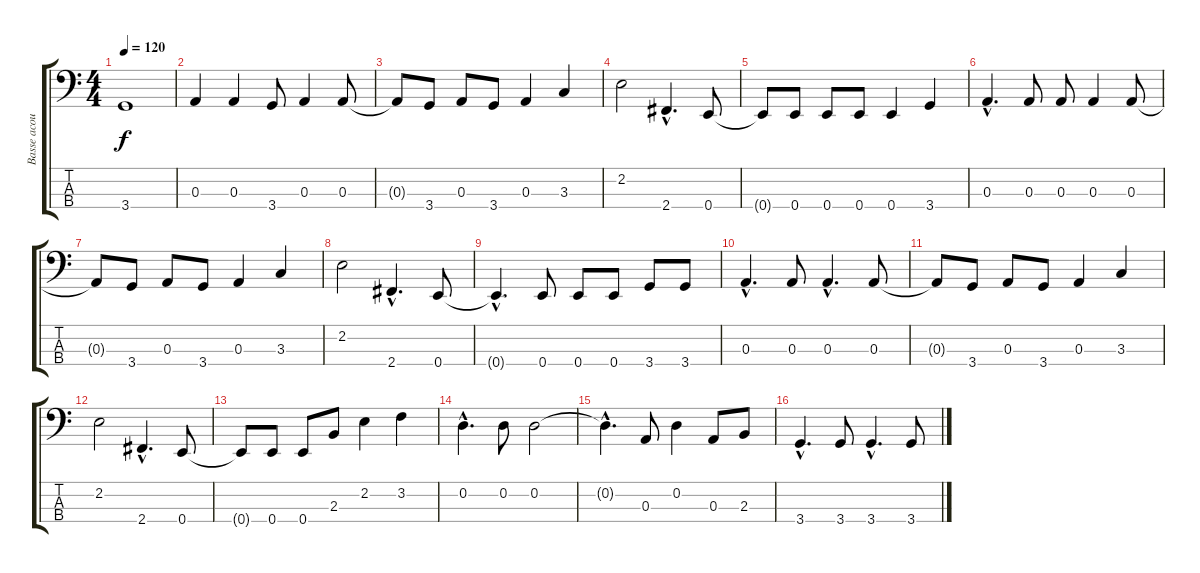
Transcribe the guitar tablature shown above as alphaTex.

\track ("Basse acoustique   " "Basse acou") {instrument acousticbass}
\staff {score tabs}
\tuning (G2 D2 A1 E1) {hide}
\ts (4 4)
\tempo 120
\clef f4
\ks c
3.4{t}.1{dy f} |
0.3.4 0.3.4 3.4.8 0.3.4 0.3.8 |
0.3{t}.8 3.4.8 0.3.8 3.4.8 0.3.4 3.3.4 |
2.2.2 2.4{hac}.4{d} 0.4.8 |
0.4{t}.8 0.4.8 0.4.8 0.4.8 0.4.4 3.4.4 |
0.3{hac}.4{d} 0.3.8 0.3.8 0.3.4 0.3.8 |
0.3{t}.8 3.4.8 0.3.8 3.4.8 0.3.4 3.3.4 |
2.2.2 2.4{hac}.4{d} 0.4.8 |
0.4{hac t}.4{d} 0.4.8 0.4.8 0.4.8 3.4.8 3.4.8 |
0.3{hac}.4{d} 0.3.8 0.3{hac}.4{d} 0.3.8 |
0.3{t}.8 3.4.8 0.3.8 3.4.8 0.3.4 3.3.4 |
2.2.2 2.4{hac}.4{d} 0.4.8 |
0.4{t}.8 0.4.8 0.4.8 2.3.8 2.2.4 3.2.4 |
0.2{hac}.4{d} 0.2.8 0.2.2 |
0.2{hac t}.4{d} 0.3.8 0.2.4 0.3.8 2.3.8 |
3.4{hac}.4{d} 3.4.8 3.4{hac}.4{d} 3.4.8
